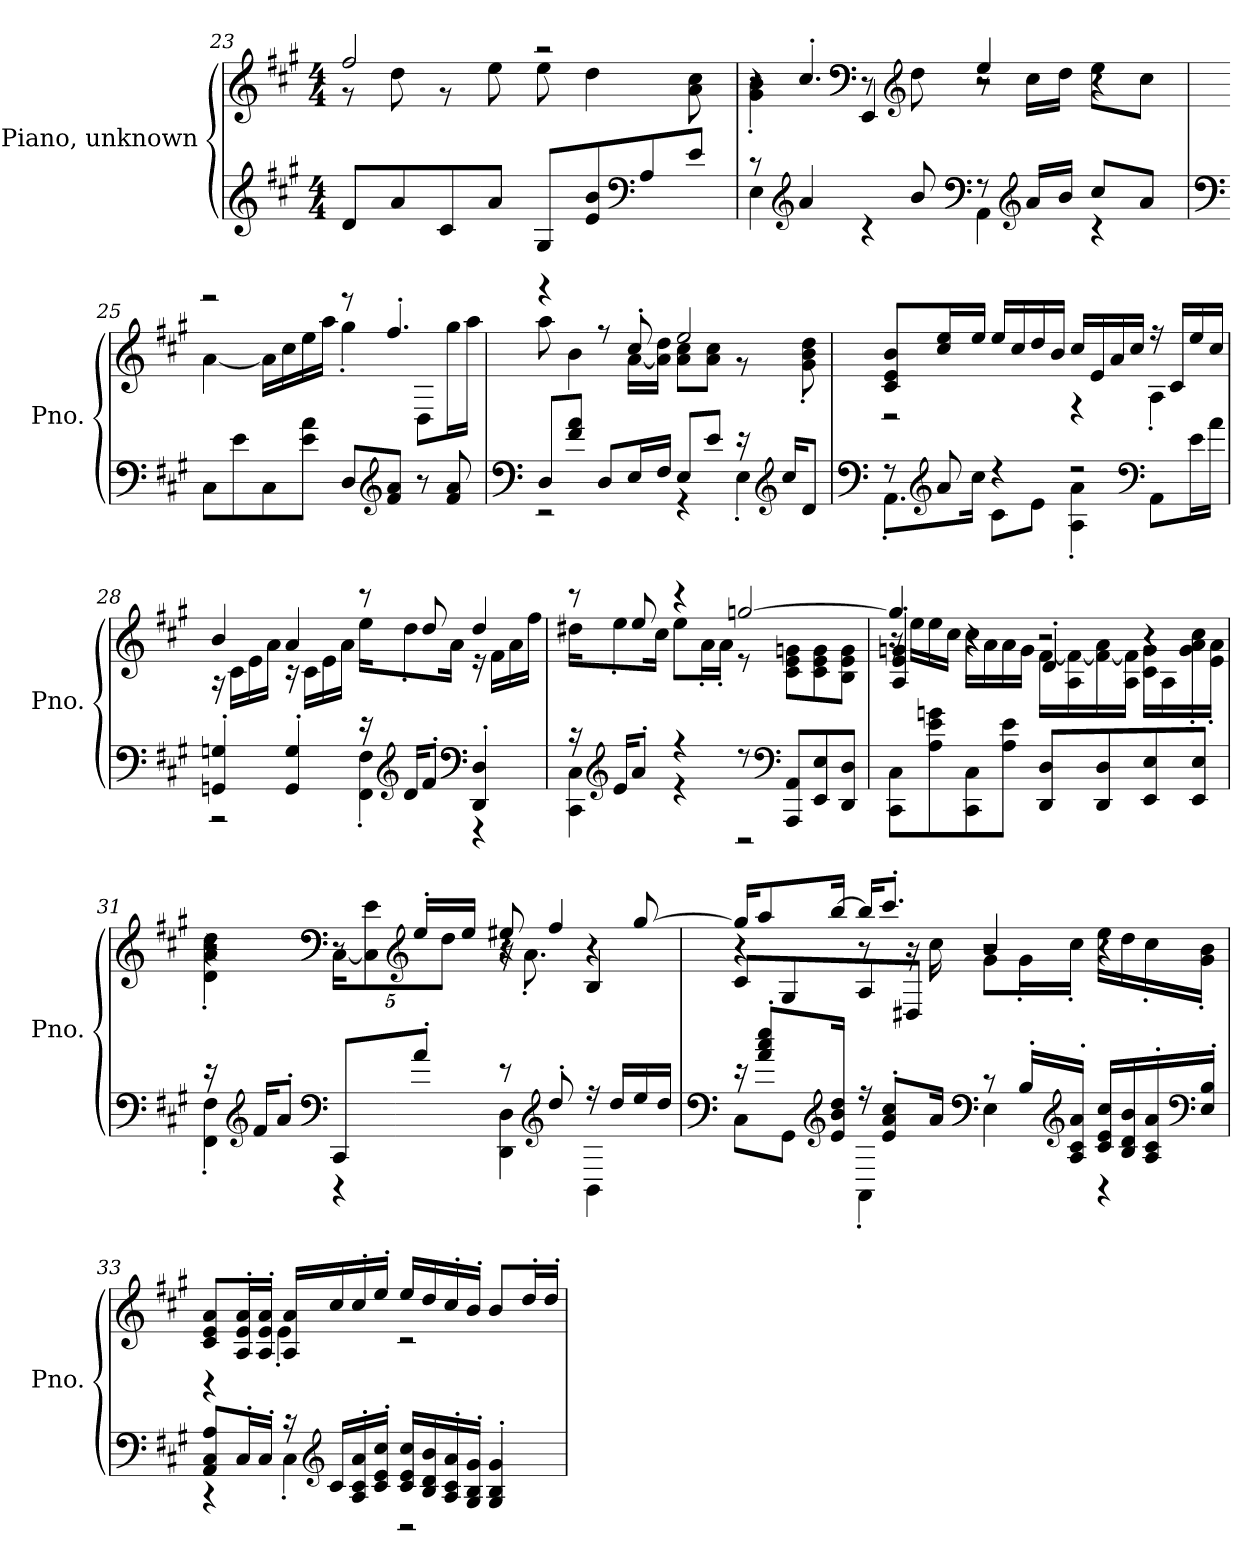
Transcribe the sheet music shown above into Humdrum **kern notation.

**kern	**kern
*part1	*part1
*staff2	*staff1
*I"Piano, unknown	*
*I'Pno.	*
*clefG2	*clefG2
*k[f#c#g#]	*k[f#c#g#]
*M4/4	*M4/4
=23	=23
*	*^
8d/L	2ff#/	8r
8a/	.	8dd\
8c#/	.	8r
8a/J	.	8ee\
8G#/L	2r	8ee\
8e/ 8b/	.	4dd\
*clefF4	*	*
8A/	.	.
8e/J	.	8a\ 8cc#\
!!LO:PB:g=z
=24	=24	=24
*^	*	*^
8r	4E\	8r	4g#\' 4b\'	4r
*clefG2	*	*	*	*
4a/	.	4.cc#'/	.	.
*	*	*clefF4	*	*
.	4r	.	8r	4EE/
*	*	*clefG2	*	*
8b/	.	.	8dd\	.
*clefF4	*	*	*	*
8r	4AA\	4ee/	8r	2r
*clefG2	*	*	*	*
16a/LL	.	.	16cc#\LL	.
16b/JJ	.	.	16dd\JJ	.
8cc#/L	4r	4r	8ee\L	.
8a/J	.	.	8cc#\J	.
*v	*v	*	*	*
*	*v	*v	*v
=25	=25
*clefF4	*
*	*^
8C#\L	2r	[4a\
8e\	.	.
8C#\	.	16a\LL]
.	.	16cc#\
8e\ 8a\J	.	16ee\
.	.	16aa\JJ
8D/L	8r	4gg#'\
*clefG2	*	*
8f#/ 8a/J	4.ff#'/	.
8r	.	8D\L
8f#/ 8a/	.	16gg#\L
.	.	16aa\JJ
!!LO:LB:g=z	!!
=26	=26	=26
*clefF4	*	*
*^	*	*
8D/L	2r	4r	8aa\
8f#/ 8a/J	.	.	4b\
8D/L	.	8r	.
16E/L	.	8cc#'/	[16a\LL
16F#/JJ	.	.	16a\] 16dd\JJ
8E/L	4r	2ee/	8a\ 8cc#\L
8e/J	.	.	8a\ 8cc#\J
16r	4E'\	.	8r
*clefG2	*	*	*
16cc#/KL	.	.	.
8d/J	.	.	8g#\' 8b\' 8dd\'
=27	=27	=27	=27
*clefF4	*	*	*
8r	8.AA'\L	8c#/ 8e/ 8b/L	2r
*clefG2	*	*	*
8a/	.	16cc#/ 16ee/L	.
.	16cc#\Jk	16ee/JJ	.
4r	8c#\L	16ee/LL	.
.	.	16cc#/	.
.	8e\J	16dd/	.
.	.	16b/JJ	.
2r	4A\' 4a\'	16cc#/LL	4r
.	.	16e/	.
.	.	16a/	.
.	.	16cc#/JJ	.
*clefF4	*	*	*
.	8AA\L	16r	4A'\
.	.	16c#/LL	.
.	16e\L	16ee/	.
.	16a\JJ	16cc#/JJ	.
!!LO:LB:g=z	!!
=28	=28	=28	=28
4GGn/' 4Gn/'	2r	4b/	16r
.	.	.	16c#\LL
.	.	.	16e\
.	.	.	16a\JJ
4GG/' 4G/'	.	4a/	16r
.	.	.	16c#\LL
.	.	.	16e\
.	.	.	16a\JJ
16r	4FF#\' 4F#\'	8r	16ee\KL
*clefG2	*	*	*
16d/KL	.	.	8dd'\
8f#'/J	.	8dd/	.
.	.	.	16a\Jk
*clefF4	*	*	*
4DD/' 4D/'	4r	4dd/	16r
.	.	.	16f#\LL
.	.	.	16a\
.	.	.	16ff#\JJ
=29	=29	=29	=29
16r	4CC#\ 4C#\	8r	16dd#X\KL
*clefG2	*	*	*
16e/KL	.	.	8ee'\
8a'/J	.	8ee/	.
.	.	.	16cc#\Jk
4r	4r	4r	8ee\L
.	.	.	16a'\L
.	.	.	16a'\JJ
8r	2r	[2ggn/	8r
*clefF4	*	*	*
8AAA/ 8AA/L	.	.	8c#\ 8e\ 8gn\L
8EE/ 8E/	.	.	8c#\ 8e\ 8g\
8DD/ 8D/J	.	.	8B\ 8e\ 8g\J
*v	*v	*	*
!!LO:LB:g=z
=30	=30	=30
*	*	*^
8CC#\ 8C#\L	4gg/]	16r	4A/' 4e/' 4gn/'
.	.	16ee\LL	.
8A\ 8e\ 8gn\	.	16ee\	.
.	.	16cc#\JJ	.
8CC#\ 8C#\	4r	16cc#\LL	4r
.	.	16a\	.
8A\ 8e\J	.	16a\	.
.	.	16g\JJ	.
8DD/ 8D/L	2r	[16f#\LL	4d'/
.	.	16A\ 16f#\_	.
8DD/ 8D/	.	16f#\_ 16a\	.
.	.	16A\ 16f#\]JJ	.
8EE/ 8E/	.	16c#\ 16g\LL	4r
.	.	16A\	.
8EE/ 8E/J	.	16g\' 16a\' 16cc#\'	.
.	.	16e\' 16a\'JJ	.
=31	=31	=31	=31
*^	*	*	*
16r	4FF#\' 4F#\'	4r	4d\' 4a\' 4dd\'	2r
*clefG2	*	*	*	*
16f#/KL	.	.	.	.
8a'/J	.	.	.	.
*clefF4	*	*clefF4	*	*
*	*	*	*Xbrackettup	*
8CC#/L	4r	8r	[20C#\KL	.
.	.	.	10C#\] 10e\	.
*	*	*clefG2	*	*
8a'/J	.	16ee'/LL	.	.
.	.	.	10dd\J	.
.	.	16ee/JJ	.	.
8r	4DD\ 4D\	8ee#X/	16r	4r
.	.	.	8.a'\	.
*clefG2	*	*	*	*
8dd'/	.	4ff#/	.	.
16r	4BB\	.	4r	4B/
16dd/LL	.	.	.	.
16ee/	.	[8gg#/	.	.
16dd/JJ	.	.	.	.
!!LO:LB:g=z	!!	!!
=32	=32	=32	=32	=32
*clefF4	*	*	*	*
16r	8C#\L	16gg#/KL]	4r	8c#/L
8a/' 8cc#/' 8ee/'L	.	8aa/	.	.
.	8GG#\J	.	.	8G#/
*clefG2	*	*	*	*
16e/ 16b/ 16dd/Jk	.	[16bb/Jk	.	.
16r	4AA'\	16bb/KL]	8r	8A/
8e/' 8a/' 8cc#/'L	.	8.ccc#'/J	.	.
.	.	.	16r	8D#X/J
16a/Jk	.	.	16cc#\	.
*clefF4	*	*	*	*
8r	4E\	4b/	8g#\L	2r
16B'/LL	.	.	16g#'\L	.
*clefG2	*	*	*	*
16A/' 16c#/' 16a/'JJ	.	.	16cc#'\JJ	.
16c#/ 16e/ 16cc#/LL	4r	4r	16ee\LL	.
16B/ 16d/ 16b/	.	.	16dd\	.
16A/' 16c#/' 16a/'	.	.	16cc#'\	.
*clefF4	*	*	*	*
16E/' 16B/'JJ	.	.	16g#\' 16b\'JJ	.
*	*	*	*v	*v
!!LO:LB:g=z
=33	=33	=33	=33
8AA/ 8C#/ 8A/L	4r	8c#/ 8e/ 8a/L	4r
16C#'/L	.	16A/' 16e/' 16a/'L	.
16C#'/JJ	.	16A/' 16e/' 16a/'JJ	.
16r	4C#'\	16A/ 16a/LL	4e'\
*clefG2	*	*	*
16c#/LL	.	16cc#/	.
16A/' 16c#/' 16a/'	.	16cc#'/	.
16c#/' 16e/' 16cc#/'JJ	.	16ee'/JJ	.
16c#/ 16e/ 16cc#/LL	2r	16ee/LL	2r
16B/ 16d/ 16b/	.	16dd/	.
16A/' 16c#/' 16a/'	.	16cc#'/	.
16G#/' 16B/' 16g#/'JJ	.	16b'/JJ	.
4G#/' 4B/' 4g#/'	.	8b/L	.
.	.	16dd'/L	.
.	.	16dd'/JJ	.
*v	*v	*	*
*	*v	*v
=	=
*-	*-
